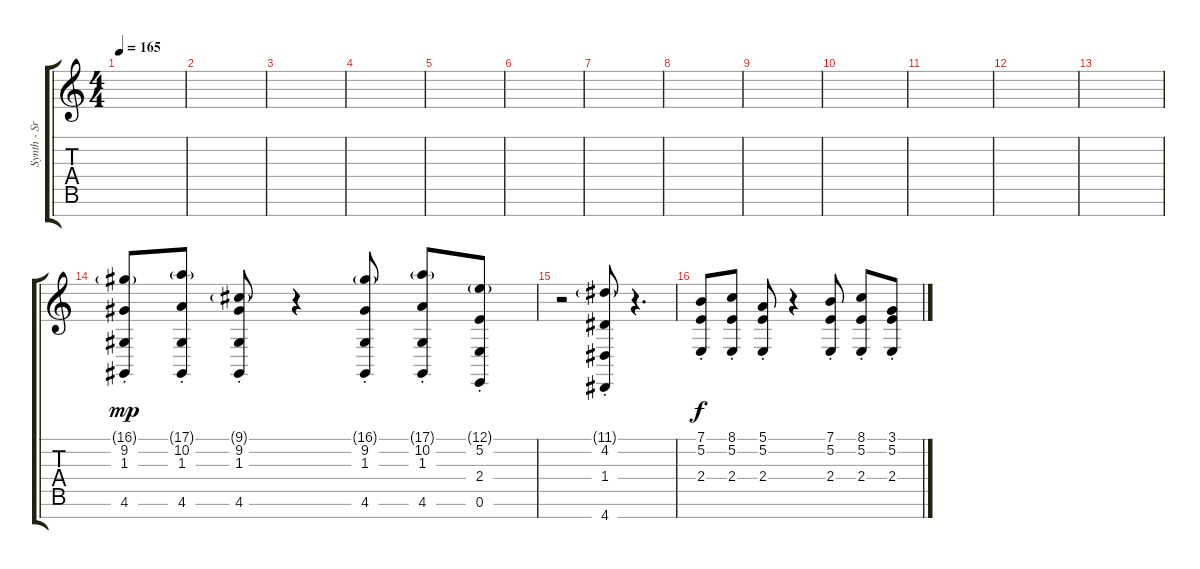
\track ("Synth - Srings/Choir" "Synth - Sr") {instrument stringensemble1}
\staff {score tabs}
\tuning (E4 B3 G3 D3 A2 E2 B1) {hide}
\ts (4 4)
\tempo 165
\clef g2
\ks c
|
|
|
|
|
|
|
|
|
|
|
|
|
(16.1{g} 9.2 1.3{st} 4.6{st}).8{dy mp} (17.1{g} 10.2 1.3{st} 4.6{st}).8 (9.1{g st} 9.2{st} 1.3{st} 4.6{st}).8 r.4 (16.1{g} 9.2 1.3{st} 4.6{st}).8 (17.1{g st} 10.2 1.3{st} 4.6{st}).8 (12.1{g} 5.2{st} 2.4{st} 0.6{st}).8 |
r.2 (11.1{g} 4.2{st} 1.4{st} 4.7{st}).8 r.4{d} |
(7.1{st} 5.2{st} 2.4{st}).8{dy f} (8.1{st} 5.2{st} 2.4{st}).8 (5.1{st} 5.2{st} 2.4{st}).8 r.4 (7.1{st} 5.2{st} 2.4{st}).8 (8.1{st} 5.2{st} 2.4{st}).8 (3.1{st} 5.2{st} 2.4{st}).8
